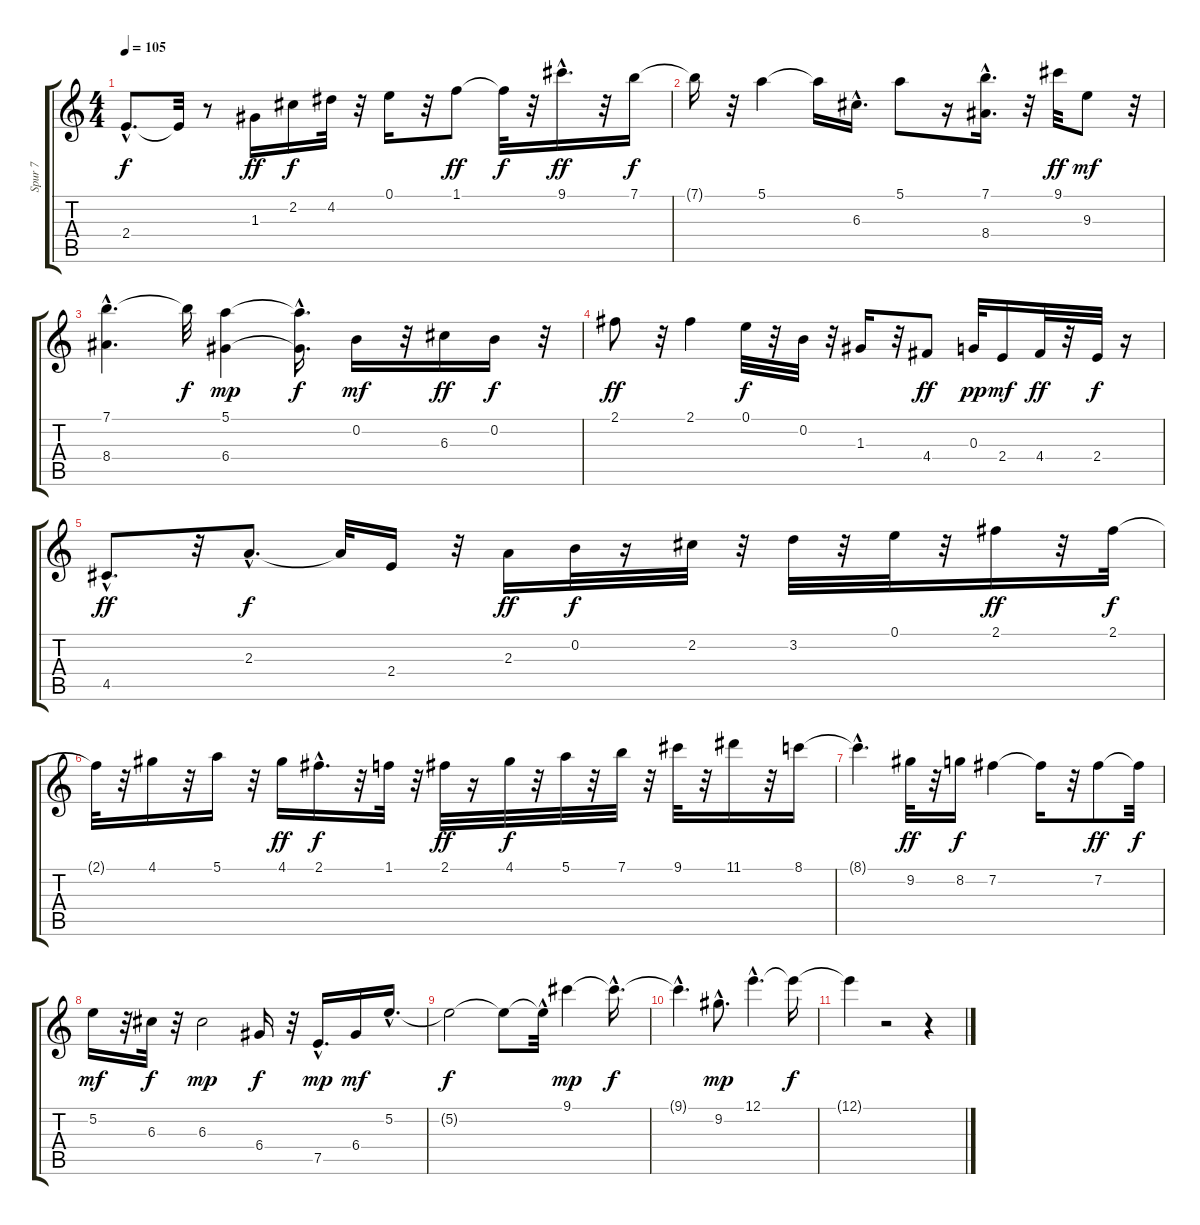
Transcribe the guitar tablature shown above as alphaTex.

\track ("Spur 7" "Spur 7") {instrument acousticguitarsteel}
\staff {score tabs}
\tuning (E4 B3 G3 D3 A2 E2) {hide}
\ts (4 4)
\tempo 105
\clef g2
\ks c
2.4{hac t}.8{d dy f} 2.4{t}.32 r.8 1.3.16{dy ff} 2.2.16{dy f} 4.2.32 r.32 0.1.16 r.32 1.1.8{dy ff} 1.1{t}.32{dy f} r.32 9.1{hac}.16{d dy ff} r.32 7.1.16{dy f} |
7.1{t}.16 r.32 5.1.4 5.1{t}.16 6.3{hac}.16{d} 5.1.8 r.16 (7.1{hac} 8.4).16{d} r.32 9.1.32{dy ff} 9.3.8{dy mf} r.32 |
(7.1{hac} 8.4).4{d} 7.1{t}.32{dy f} (5.1 6.4).4{dy mp} (5.1{hac t} 6.4{hac t}).16{d dy f} 0.2.16{dy mf} r.32 6.3.16{dy ff} 0.2.16{dy f} r.32 |
2.1.8{dy ff} r.32 2.1.4 0.1.32{dy f} r.32 0.2.32 r.32 1.3.16 r.32 4.4.8{dy ff} 0.3.32{dy pp} 2.4.16{dy mf} 4.4.32{dy ff} r.32 2.4.32{dy f} r.16 |
4.5{hac}.8{d dy ff} r.32 2.3{hac}.8{d dy f} 2.3{t}.32 2.4.16 r.32 2.3.16{dy ff} 0.2.32{dy f} r.16 2.2.32 r.32 3.2.32 r.32 0.1.32 r.32 2.1.16{dy ff} r.32 2.1.32{dy f} |
2.1{t}.32 r.32 4.1.16 r.32 5.1.16 r.32 4.1.16{dy ff} 2.1{hac}.16{d dy f} r.32 1.1.32 r.32 2.1.32{dy ff} r.16 4.1.32{dy f} r.32 5.1.32 r.32 7.1.32 r.32 9.1.32 r.32 11.1.16 r.32 8.1.16 |
8.1{hac t}.4{d} 9.2.32{dy ff} r.32 8.2.16{dy f} 7.2.4 7.2{t}.16 r.32 7.2.8{dy ff} 7.2{t}.32{dy f} |
5.2.16{dy mf} r.32 6.3.32{dy f} r.32 6.3.2{dy mp} 6.4.16{dy f} r.32 7.5{hac}.16{d dy mp} 6.4.16{dy mf} 5.2{hac}.16{d} |
5.2{t}.2{dy f} 5.2{t}.8 5.2{hac t}.32 9.1.4{dy mp} 9.1{hac t}.16{d dy f} |
9.1{hac t}.4{d} 9.2{hac}.8{d dy mp} 12.1{hac}.4{d} 12.1{t}.16{dy f} |
12.1{t}.4 r.2 r.4
